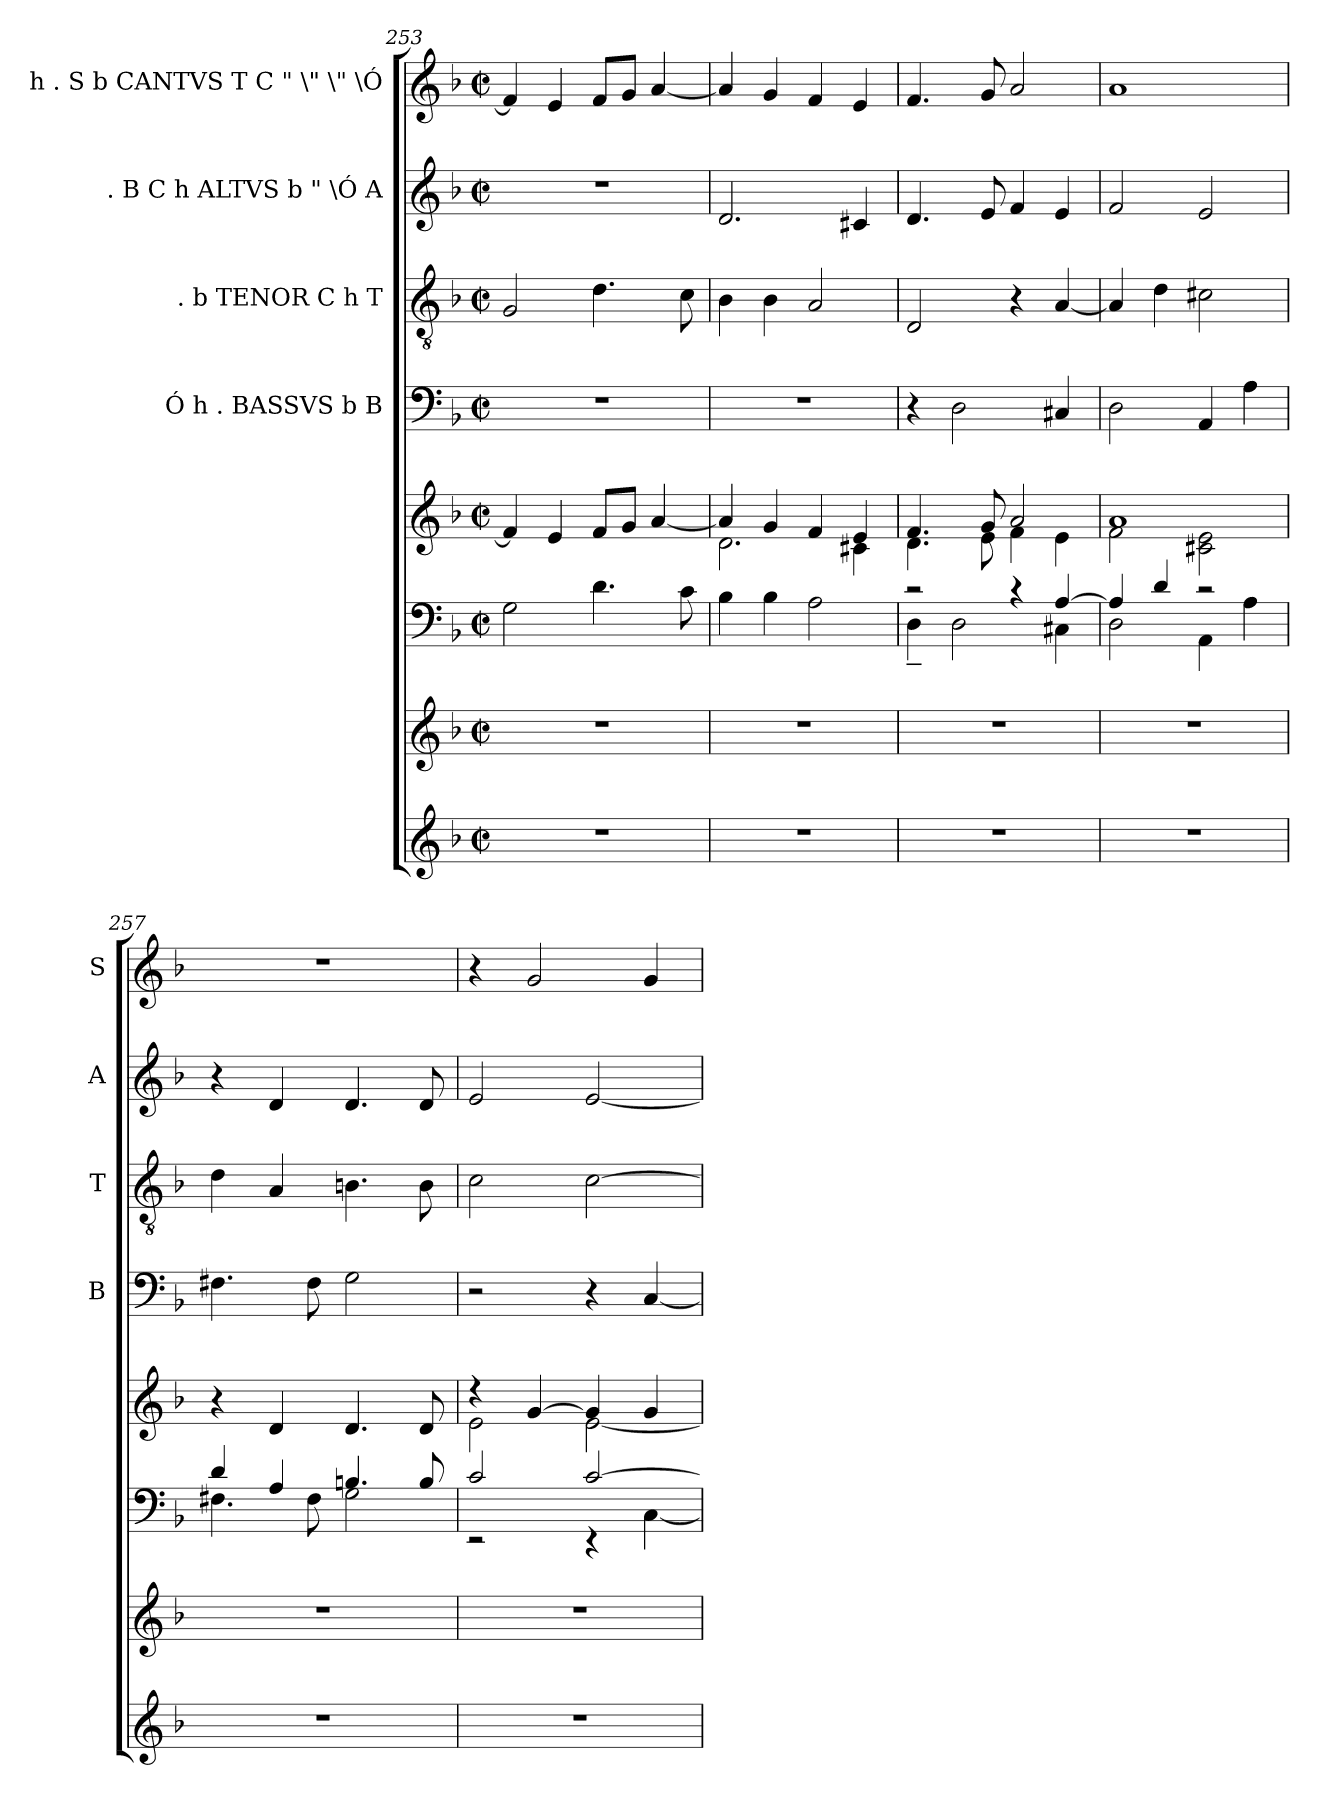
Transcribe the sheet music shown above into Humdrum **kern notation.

**kern	**kern	**kern	**kern	**kern	**kern	**kern	**kern
*part8	*part7	*part6	*part5	*part4	*part3	*part2	*part1
*staff8	*staff7	*staff6	*staff5	*staff4	*staff3	*staff2	*staff1
*	*	*	*	*I"Ó h . BASSVS b B	*I". b TENOR C h T	*I". B C h ALTVS b " \Ó A	*I"h . S b CANTVS T C " \" \" \Ó
*	*	*	*	*I'B	*I'T	*I'A	*I'S
*clefG2	*clefG2	*clefF4	*clefG2	*clefF4	*clefGv2	*clefG2	*clefG2
*k[b-]	*k[b-]	*k[b-]	*k[b-]	*k[b-]	*k[b-]	*k[b-]	*k[b-]
*F:	*F:	*F:	*F:	*F:	*F:	*F:	*F:
*M2/2	*M2/2	*M2/2	*M2/2	*M2/2	*M2/2	*M2/2	*M2/2
*met(c|)	*met(c|)	*met(c|)	*met(c|)	*met(c|)	*met(c|)	*met(c|)	*met(c|)
=253	=253	=253	=253	=253	=253	=253	=253
1r	1r	2G\	4f/]	1r	2G/	1r	4f/]
.	.	.	4e/	.	.	.	4e/
.	.	4.d\	8f/L	.	4.d\	.	8f/L
.	.	.	8g/J	.	.	.	8g/J
.	.	.	[<4a/	.	.	.	[<4a/
.	.	8c\	.	.	8c\	.	.
=254	=254	=254	=254	=254	=254	=254	=254
*	*	*	*^	*	*	*	*
1r	1r	4B-\	4a/]	2.d\	1r	4B-\	2.d/	4a/]
.	.	4B-\	4g/	.	.	4B-\	.	4g/
.	.	2A\	4f/	.	.	2A/	.	4f/
.	.	.	4e/	4c#X\	.	.	4c#X/	4e/
!!LO:PB:g=z
=255	=255	=255	=255	=255	=255	=255	=255	=255
*	*	*^	*	*	*	*	*	*
1r	1r	2rc	4D~<\	4.f/	4.d\	4r	2D/	4.d/	4.f/
.	.	.	2D\	.	.	2D\	.	.	.
.	.	.	.	8g/	8e\	.	.	8e/	8g/
.	.	4rc	.	2a/	4f\	.	4r	4f/	2a/
.	.	[>4A/	4C#X\	.	4e\	4C#X/	[<4A/	4e/	.
=256	=256	=256	=256	=256	=256	=256	=256	=256	=256
1r	1r	4A/]	2D\	1a	2f\	2D\	4A/]	2f/	1a
.	.	4d/	.	.	.	.	4d\	.	.
.	.	2rc	4AA\	.	2c#X\ 2e\	4AA/	2c#X\	2e/	.
.	.	.	4A\	.	.	4A\	.	.	.
*	*	*	*	*v	*v	*	*	*	*
=257	=257	=257	=257	=257	=257	=257	=257	=257
1r	1r	4d/	4.F#X\	4r	4.F#X\	4d\	4r	1r
.	.	4A/	.	4d/	.	4A/	4d/	.
.	.	.	8F#\	.	8F#\	.	.	.
.	.	4.Bn/	2G\	4.d/	2G\	4.Bn\	4.d/	.
.	.	8B/	.	8d/	.	8B\	8d/	.
=258	=258	=258	=258	=258	=258	=258	=258	=258
*	*	*	*	*^	*	*	*	*
1r	1r	2c/	2rEE	4rcc	2e\	2r	2c\	2e/	4r
.	.	.	.	[>4g/	.	.	.	.	2g/
.	.	[>2c/	4rEE	4g/]	[<2e\	4r	[>2c\	[<2e/	.
.	.	.	[<4C\	4g/	.	[<4C/	.	.	4g/
*	*	*v	*v	*	*	*	*	*	*
*	*	*	*v	*v	*	*	*	*
=	=	=	=	=	=	=	=
*-	*-	*-	*-	*-	*-	*-	*-
